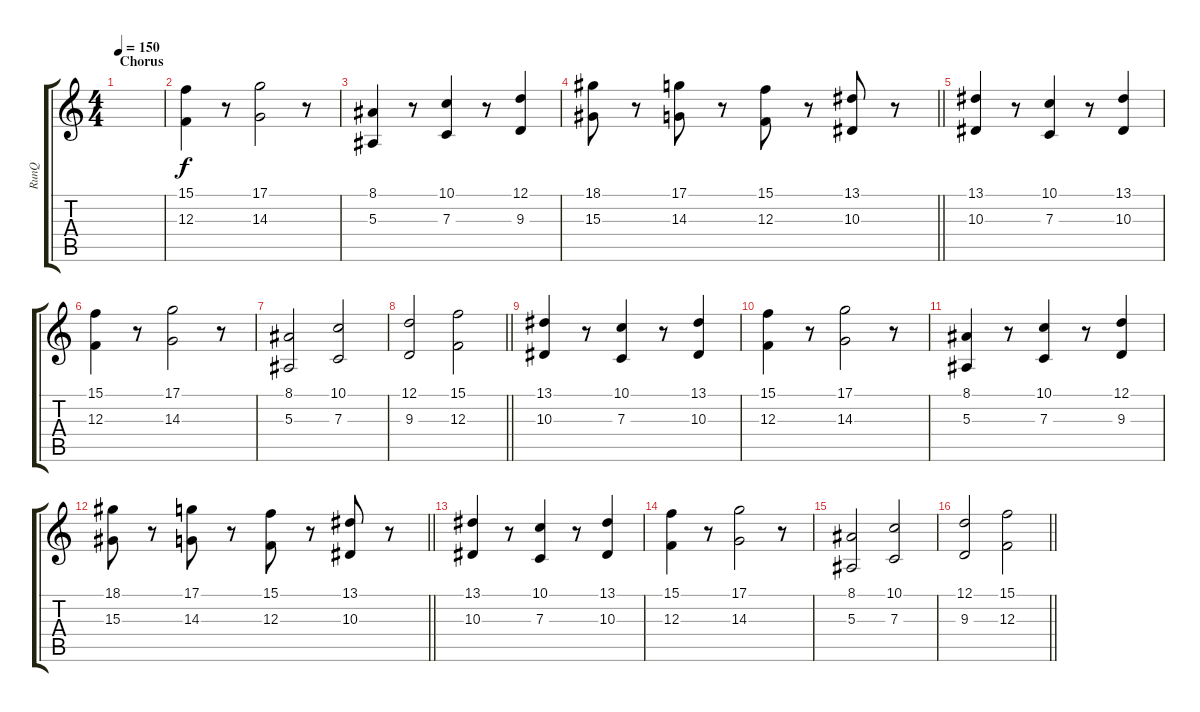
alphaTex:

\track ("RunQ" "RunQ") {instrument pad4choir}
\staff {score tabs}
\tuning (D4 A3 F3 C3 G2 C2) {hide}
\ts (4 4)
\section ("" "Chorus")
\tempo 150
\clef g2
\ks c
|
(15.1 12.3).4 r.8 (17.1 14.3).2 r.8 |
(8.1 5.3).4 r.8 (10.1 7.3).4 r.8 (12.1 9.3).4 |
\barLineRight lightlight
(18.1 15.3).8 r.8 (17.1 14.3).8 r.8 (15.1 12.3).8 r.8 (13.1 10.3).8 r.8 |
\section ("" "")
(13.1 10.3).4 r.8 (10.1 7.3).4 r.8 (13.1 10.3).4 |
(15.1 12.3).4 r.8 (17.1 14.3).2 r.8 |
(8.1 5.3).2 (10.1 7.3).2 |
\barLineRight lightlight
(12.1 9.3).2 (15.1 12.3).2 |
\section ("" "")
(13.1 10.3).4 r.8 (10.1 7.3).4 r.8 (13.1 10.3).4 |
(15.1 12.3).4 r.8 (17.1 14.3).2 r.8 |
(8.1 5.3).4 r.8 (10.1 7.3).4 r.8 (12.1 9.3).4 |
\barLineRight lightlight
(18.1 15.3).8 r.8 (17.1 14.3).8 r.8 (15.1 12.3).8 r.8 (13.1 10.3).8 r.8 |
\section ("" "")
(13.1 10.3).4 r.8 (10.1 7.3).4 r.8 (13.1 10.3).4 |
(15.1 12.3).4 r.8 (17.1 14.3).2 r.8 |
(8.1 5.3).2 (10.1 7.3).2 |
\barLineRight lightlight
(12.1 9.3).2 (15.1 12.3).2
